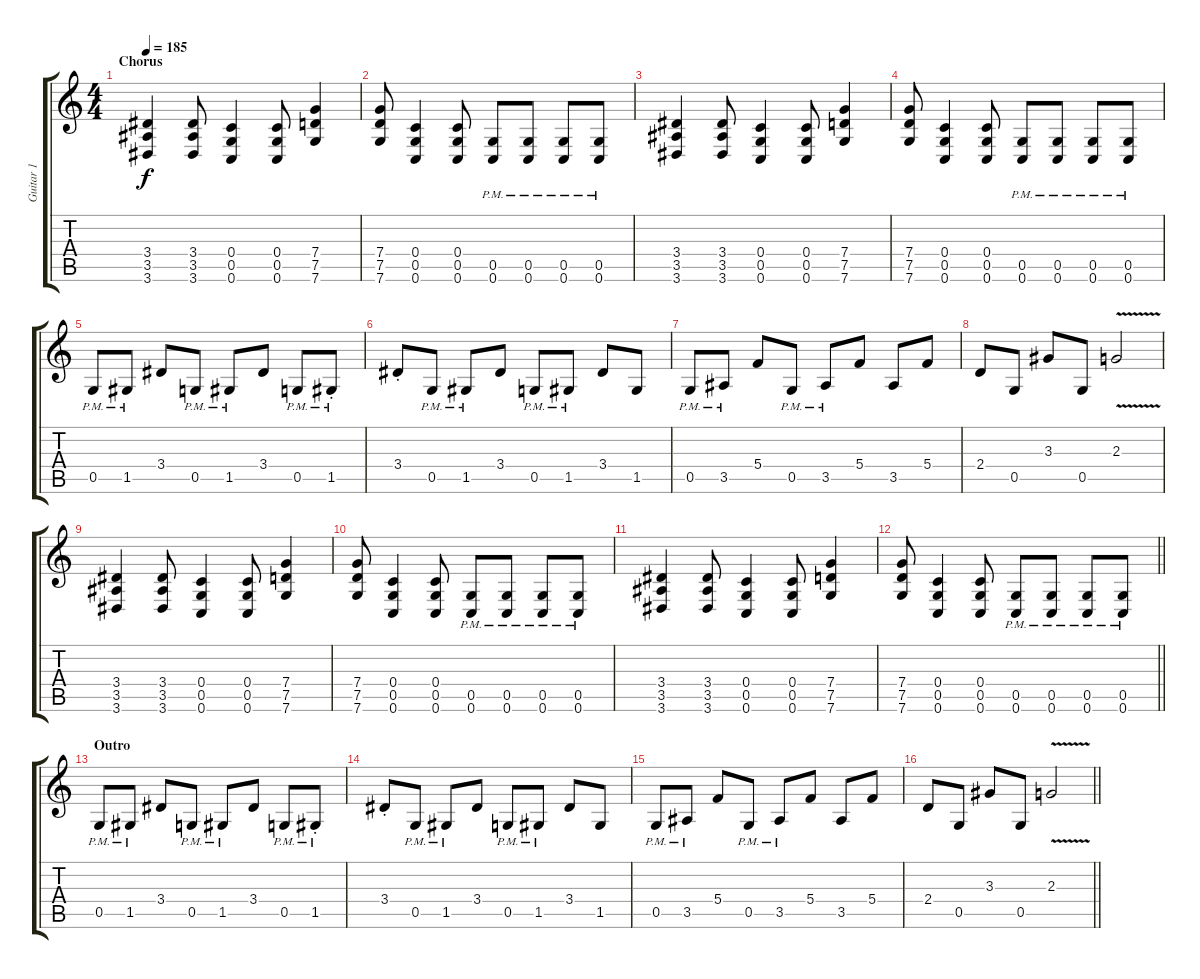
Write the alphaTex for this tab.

\track ("Guitar 1" "Guitar 1") {instrument distortionguitar}
\staff {score tabs}
\tuning (D4 A3 F3 C3 G2 C2) {hide}
\ts (4 4)
\section ("" "Chorus")
\tempo 185
\clef g2
\ks c
(3.4 3.5 3.6).4{dy f} (3.4 3.5 3.6).8 (0.4 0.5 0.6).4 (0.4 0.5 0.6).8 (7.4 7.5 7.6).4 |
(7.4 7.5 7.6).8 (0.4 0.5 0.6).4 (0.4 0.5 0.6).8 (0.5{pm} 0.6{pm}).8 (0.5{pm} 0.6{pm}).8 (0.5{pm} 0.6{pm}).8 (0.5{pm} 0.6{pm}).8 |
(3.4 3.5 3.6).4 (3.4 3.5 3.6).8 (0.4 0.5 0.6).4 (0.4 0.5 0.6).8 (7.4 7.5 7.6).4 |
(7.4 7.5 7.6).8 (0.4 0.5 0.6).4 (0.4 0.5 0.6).8 (0.5{pm} 0.6{pm}).8 (0.5{pm} 0.6{pm}).8 (0.5{pm} 0.6{pm}).8 (0.5{pm} 0.6{pm}).8 |
0.5{pm}.8 1.5{pm}.8 3.4.8 0.5{pm}.8 1.5{pm}.8 3.4.8 0.5{pm}.8 1.5{pm st}.8 |
3.4{st}.8 0.5{pm}.8 1.5{pm}.8 3.4.8 0.5{pm}.8 1.5{pm}.8 3.4.8 1.5.8 |
0.5{pm}.8 3.5{pm}.8 5.4.8 0.5{pm}.8 3.5{pm}.8 5.4.8 3.5.8 5.4.8 |
2.4.8 0.5.8 3.3.8 0.5.8 2.3{v}.2 |
(3.4 3.5 3.6).4 (3.4 3.5 3.6).8 (0.4 0.5 0.6).4 (0.4 0.5 0.6).8 (7.4 7.5 7.6).4 |
(7.4 7.5 7.6).8 (0.4 0.5 0.6).4 (0.4 0.5 0.6).8 (0.5{pm} 0.6{pm}).8 (0.5{pm} 0.6{pm}).8 (0.5{pm} 0.6{pm}).8 (0.5{pm} 0.6{pm}).8 |
(3.4 3.5 3.6).4 (3.4 3.5 3.6).8 (0.4 0.5 0.6).4 (0.4 0.5 0.6).8 (7.4 7.5 7.6).4 |
\barLineRight lightlight
(7.4 7.5 7.6).8 (0.4 0.5 0.6).4 (0.4 0.5 0.6).8 (0.5{pm} 0.6{pm}).8 (0.5{pm} 0.6{pm}).8 (0.5{pm} 0.6{pm}).8 (0.5{pm} 0.6{pm}).8 |
\section ("" "Outro")
0.5{pm}.8 1.5{pm}.8 3.4.8 0.5{pm}.8 1.5{pm}.8 3.4.8 0.5{pm}.8 1.5{pm st}.8 |
3.4{st}.8 0.5{pm}.8 1.5{pm}.8 3.4.8 0.5{pm}.8 1.5{pm}.8 3.4.8 1.5.8 |
0.5{pm}.8 3.5{pm}.8 5.4.8 0.5{pm}.8 3.5{pm}.8 5.4.8 3.5.8 5.4.8 |
\barLineRight lightlight
2.4.8 0.5.8 3.3.8 0.5.8 2.3{v}.2
